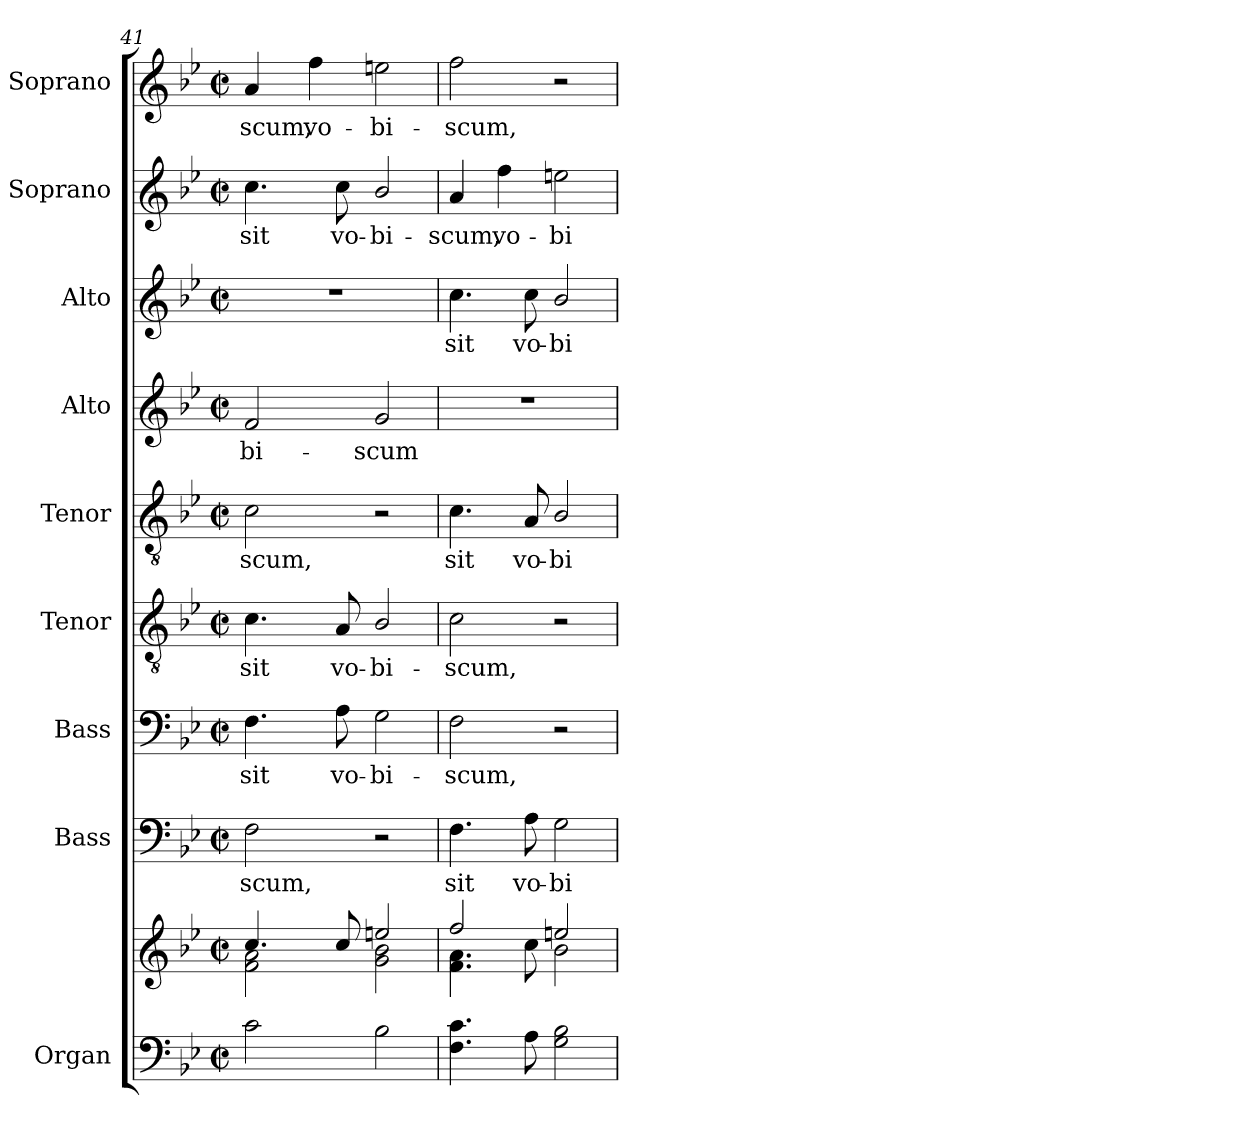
**kern	**kern	**kern	**text	**kern	**text	**kern	**text	**kern	**text	**kern	**text	**kern	**text	**kern	**text	**kern	**text
*part9	*part9	*part8	*part8	*part7	*part7	*part6	*part6	*part5	*part5	*part4	*part4	*part3	*part3	*part2	*part2	*part1	*part1
*staff10	*staff9	*staff8	*staff8	*staff7	*staff7	*staff6	*staff6	*staff5	*staff5	*staff4	*staff4	*staff3	*staff3	*staff2	*staff2	*staff1	*staff1
*I"Organ	*	*I"Bass	*	*I"Bass	*	*I"Tenor	*	*I"Tenor	*	*I"Alto	*	*I"Alto	*	*I"Soprano	*	*I"Soprano	*
*I'Organ.	*	*I'B.	*	*I'B.	*	*I'T.	*	*I'T.	*	*I'A.	*	*I'A.	*	*I'S.	*	*I'S.	*
*clefF4	*clefG2	*clefF4	*	*clefF4	*	*clefGv2	*	*clefGv2	*	*clefG2	*	*clefG2	*	*clefG2	*	*clefG2	*
*	*	*	*	*	*	*ITrd7c12	*	*ITrd7c12	*	*	*	*	*	*	*	*	*
*k[b-e-]	*k[b-e-]	*k[b-e-]	*	*k[b-e-]	*	*k[b-e-]	*	*k[b-e-]	*	*k[b-e-]	*	*k[b-e-]	*	*k[b-e-]	*	*k[b-e-]	*
*B-:	*B-:	*B-:	*	*B-:	*	*B-:	*	*B-:	*	*B-:	*	*B-:	*	*B-:	*	*B-:	*
*M2/2	*M2/2	*M2/2	*	*M2/2	*	*M2/2	*	*M2/2	*	*M2/2	*	*M2/2	*	*M2/2	*	*M2/2	*
*met(c|)	*met(c|)	*met(c|)	*	*met(c|)	*	*met(c|)	*	*met(c|)	*	*met(c|)	*	*met(c|)	*	*met(c|)	*	*met(c|)	*
=41	=41	=41	=41	=41	=41	=41	=41	=41	=41	=41	=41	=41	=41	=41	=41	=41	=41
*	*^	*	*	*	*	*	*	*	*	*	*	*	*	*	*	*	*
!	!	!	!	!LO:LY:b:color=#000000	!	!	!	!	!	!	!	!	!	!	!	!	!	!
!	!	!	!	!	!	!LO:LY:b:color=#000000	!	!	!	!	!	!	!	!	!	!	!	!
!	!	!	!	!	!	!	!	!LO:LY:b:color=#000000	!	!	!	!	!	!	!	!	!	!
!	!	!	!	!	!	!	!	!	!	!LO:LY:b:color=#000000	!	!	!	!	!	!	!	!
!	!	!	!	!	!	!	!	!	!	!	!	!LO:LY:b:color=#000000	!	!	!	!	!	!
!	!	!	!	!	!	!	!	!	!	!	!	!	!	!	!	!LO:LY:b:color=#000000	!	!
!	!	!	!	!	!	!	!	!	!	!	!	!	!	!	!	!	!	!LO:LY:b:color=#000000
2ci\	4.cci/	2fi\ 2ai	2Fi\	-scum,	4.Fi\	sit	4.Ci\	sit	2Ci\	-scum,	2fi/	-bi-	1r	.	4.cci\	sit	4ai/	-scum,
!	!	!	!	!	!	!	!	!	!	!	!	!	!	!	!	!	!	!LO:LY:b:color=#000000
.	.	.	.	.	.	.	.	.	.	.	.	.	.	.	.	.	4ffi\	vo-
!	!	!	!	!	!	!LO:LY:b:color=#000000	!	!	!	!	!	!	!	!	!	!	!	!
!	!	!	!	!	!	!	!	!LO:LY:b:color=#000000	!	!	!	!	!	!	!	!	!	!
!	!	!	!	!	!	!	!	!	!	!	!	!	!	!	!	!LO:LY:b:color=#000000	!	!
.	8cci/	.	.	.	8Ai\	vo-	8AAi/	vo-	.	.	.	.	.	.	8cci\	vo-	.	.
!	!	!	!	!	!	!LO:LY:b:color=#000000	!	!	!	!	!	!	!	!	!	!	!	!
!	!	!	!	!	!	!	!	!LO:LY:b:color=#000000	!	!	!	!	!	!	!	!	!	!
!	!	!	!	!	!	!	!	!	!	!	!	!LO:LY:b:color=#000000	!	!	!	!	!	!
!	!	!	!	!	!	!	!	!	!	!	!	!	!	!	!	!LO:LY:b:color=#000000	!	!
!	!	!	!	!	!	!	!	!	!	!	!	!	!	!	!	!	!	!LO:LY:b:color=#000000
2B-i\	2eeni/	2gi\ 2b-i	2r	.	2Gi\	-bi-	2BB-i/	-bi-	2r	.	2gi/	-scum	.	.	2b-i/	-bi-	2eeni\	-bi-
=42	=42	=42	=42	=42	=42	=42	=42	=42	=42	=42	=42	=42	=42	=42	=42	=42	=42	=42
!	!	!	!	!LO:LY:b:color=#000000	!	!	!	!	!	!	!	!	!	!	!	!	!	!
!	!	!	!	!	!	!LO:LY:b:color=#000000	!	!	!	!	!	!	!	!	!	!	!	!
!	!	!	!	!	!	!	!	!LO:LY:b:color=#000000	!	!	!	!	!	!	!	!	!	!
!	!	!	!	!	!	!	!	!	!	!LO:LY:b:color=#000000	!	!	!	!	!	!	!	!
!	!	!	!	!	!	!	!	!	!	!	!	!	!	!LO:LY:b:color=#000000	!	!	!	!
!	!	!	!	!	!	!	!	!	!	!	!	!	!	!	!	!LO:LY:b:color=#000000	!	!
!	!	!	!	!	!	!	!	!	!	!	!	!	!	!	!	!	!	!LO:LY:b:color=#000000
4.Fi\ 4.ci	2ffi/	4.fi\ 4.ai	4.Fi\	sit	2Fi\	-scum,	2Ci\	-scum,	4.Ci\	sit	1r	.	4.cci\	sit	4ai/	-scum,	2ffi\	-scum,
!	!	!	!	!	!	!	!	!	!	!	!	!	!	!	!	!LO:LY:b:color=#000000	!	!
.	.	.	.	.	.	.	.	.	.	.	.	.	.	.	4ffi\	vo-	.	.
!	!	!	!	!LO:LY:b:color=#000000	!	!	!	!	!	!	!	!	!	!	!	!	!	!
!	!	!	!	!	!	!	!	!	!	!LO:LY:b:color=#000000	!	!	!	!	!	!	!	!
!	!	!	!	!	!	!	!	!	!	!	!	!	!	!LO:LY:b:color=#000000	!	!	!	!
8Ai\	.	8cci\	8Ai\	vo-	.	.	.	.	8AAi/	vo-	.	.	8cci\	vo-	.	.	.	.
!	!	!	!	!LO:LY:b:color=#000000	!	!	!	!	!	!	!	!	!	!	!	!	!	!
!	!	!	!	!	!	!	!	!	!	!LO:LY:b:color=#000000	!	!	!	!	!	!	!	!
!	!	!	!	!	!	!	!	!	!	!	!	!	!	!LO:LY:b:color=#000000	!	!	!	!
!	!	!	!	!	!	!	!	!	!	!	!	!	!	!	!	!LO:LY:b:color=#000000	!	!
2Gi\ 2B-i	2eeni/	2b-i\	2Gi\	-bi-	2r	.	2r	.	2BB-i/	-bi-	.	.	2b-i/	-bi-	2eeni\	-bi-	2r	.
*	*v	*v	*	*	*	*	*	*	*	*	*	*	*	*	*	*	*	*
=	=	=	=	=	=	=	=	=	=	=	=	=	=	=	=	=	=
*-	*-	*-	*-	*-	*-	*-	*-	*-	*-	*-	*-	*-	*-	*-	*-	*-	*-
